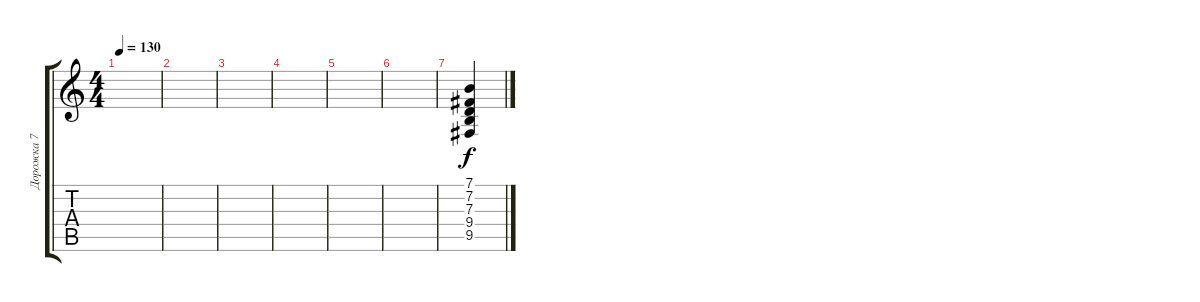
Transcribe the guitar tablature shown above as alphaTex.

\track ("Дорожка 7" "Дорожка 7") {solo instrument orchestrahit}
\staff {score tabs}
\tuning (E4 B3 G3 D3 A2 E2) {hide}
\ts (4 4)
\tempo 130
\clef g2
\ks c
|
|
|
|
|
|
(7.1 7.2 7.3 9.4 9.5).4
